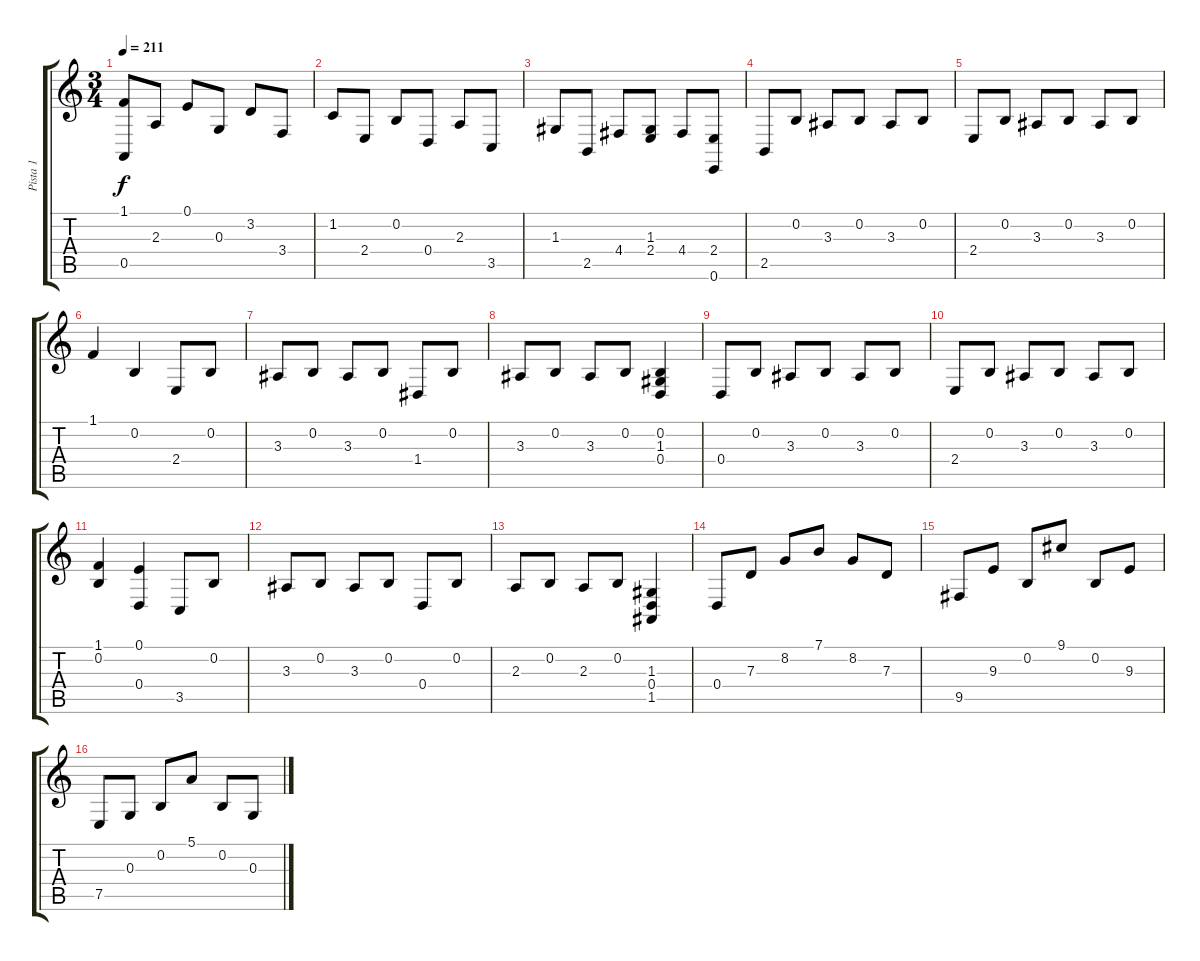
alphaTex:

\track ("Pista 1" "Pista 1") {instrument orchestralharp}
\staff {score tabs}
\tuning (E4 B3 G3 D3 A2 E2) {hide}
\ts (3 4)
\tempo 211
\clef g2
\ks c
(1.1 0.5).8{dy f} 2.3.8 0.1.8 0.3.8 3.2.8 3.4.8 |
1.2.8 2.4.8 0.2.8 0.4.8 2.3.8 3.5.8 |
1.3.8 2.5.8 4.4.8 (1.3 2.4).8 4.4.8 (2.4 0.6).8 |
2.5.8 0.2.8 3.3.8 0.2.8 3.3.8 0.2.8 |
2.4.8 0.2.8 3.3.8 0.2.8 3.3.8 0.2.8 |
1.1.4 0.2.4 2.4.8 0.2.8 |
3.3.8 0.2.8 3.3.8 0.2.8 1.4.8 0.2.8 |
3.3.8 0.2.8 3.3.8 0.2.8 (0.2 1.3 0.4).4 |
0.4.8 0.2.8 3.3.8 0.2.8 3.3.8 0.2.8 |
2.4.8 0.2.8 3.3.8 0.2.8 3.3.8 0.2.8 |
(1.1 0.2).4 (0.1 0.4).4 3.5.8 0.2.8 |
3.3.8 0.2.8 3.3.8 0.2.8 0.4.8 0.2.8 |
2.3.8 0.2.8 2.3.8 0.2.8 (1.3 0.4 1.5).4 |
0.4.8 7.3.8 8.2.8 7.1.8 8.2.8 7.3.8 |
9.5.8 9.3.8 0.2.8 9.1.8 0.2.8 9.3.8 |
7.5.8 0.3.8 0.2.8 5.1.8 0.2.8 0.3.8
